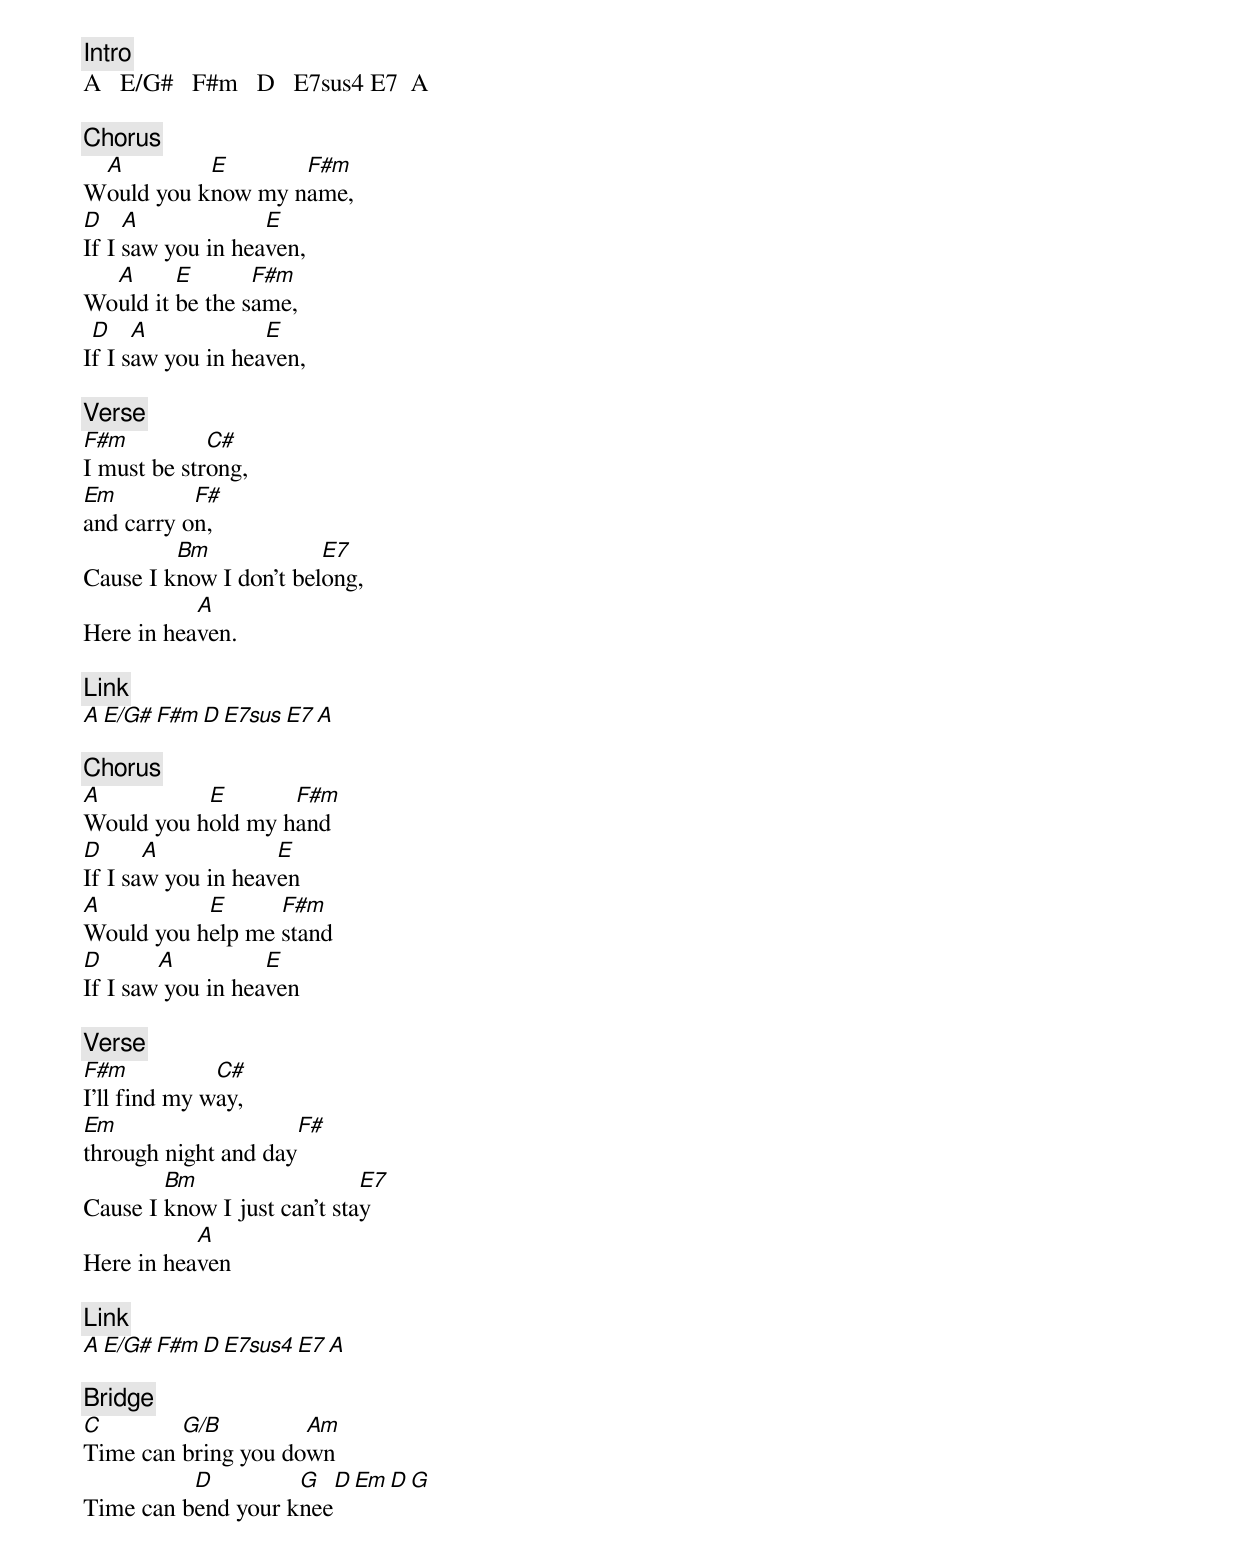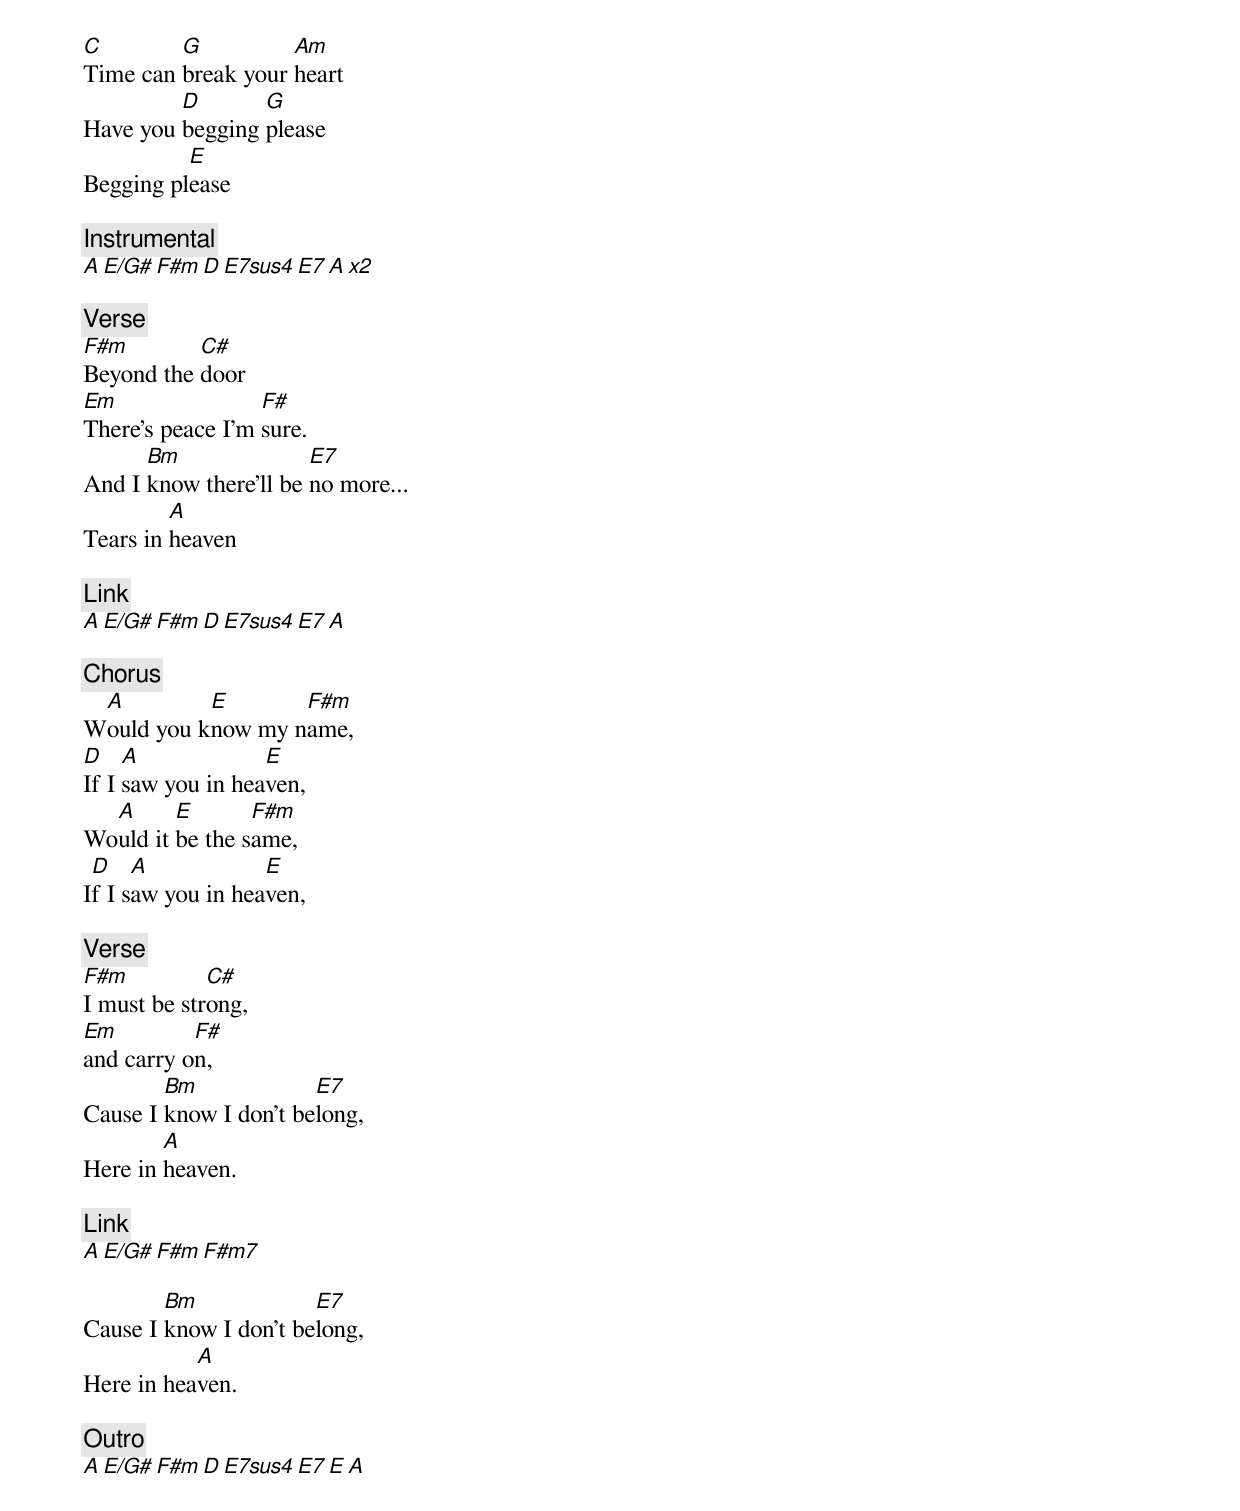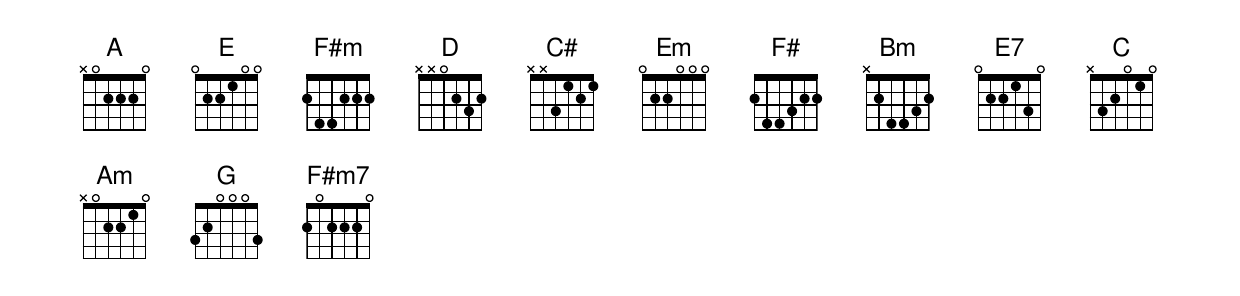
[Intro]
A   E/G#   F#m   D   E7sus4 E7  A

[Chorus]
 A         E       F#m
Would you know my name,
D    A             E
If I saw you in heaven,
  A      E       F#m
Would it be the same,
 D    A            E
If I saw you in heaven,

[Verse]
F#m          C#
I must be strong,
Em         F#
and carry on,
         Bm             E7
Cause I know I don't belong,
           A
Here in heaven.

[Link]
A   E/G#  F#m  D  E7sus E7  A

[Chorus]
A          E       F#m
Would you hold my hand
D      A            E
If I saw you in heaven
A          E      F#m
Would you help me stand
D       A          E
If I saw you in heaven

[Verse]
F#m           C#
I'll find my way,
Em                   F#
through night and day
        Bm                   E7
Cause I know I just can't stay
           A
Here in heaven

[Link]
A   E/G#   F#m   D   E7sus4 E7  A

[Bridge]
C        G/B         Am
Time can bring you down
          D         G   D  Em D G
Time can bend your knee
C        G          Am
Time can break your heart
         D       G
Have you begging please
          E
Begging please

[Instrumental]
A   E/G#   F#m   D   E7sus4 E7  A  x2

[Verse]
F#m        C#
Beyond the door
Em                F#
There's peace I'm sure.
      Bm               E7
And I know there'll be no more...
         A
Tears in heaven

[Link]
A   E/G#   F#m   D   E7sus4 E7  A

[Chorus]
 A         E       F#m
Would you know my name,
D    A             E
If I saw you in heaven,
  A      E       F#m
Would it be the same,
 D    A            E
If I saw you in heaven,

[Verse]
F#m          C#
I must be strong,
Em         F#
and carry on,
        Bm             E7
Cause I know I don't belong,
        A
Here in heaven.

[Link]
A  E/G#  F#m     F#m7

        Bm             E7
Cause I know I don't belong,
           A
Here in heaven.

[Outro]
A   E/G#   F#m   D   E7sus4 E7  E  A
